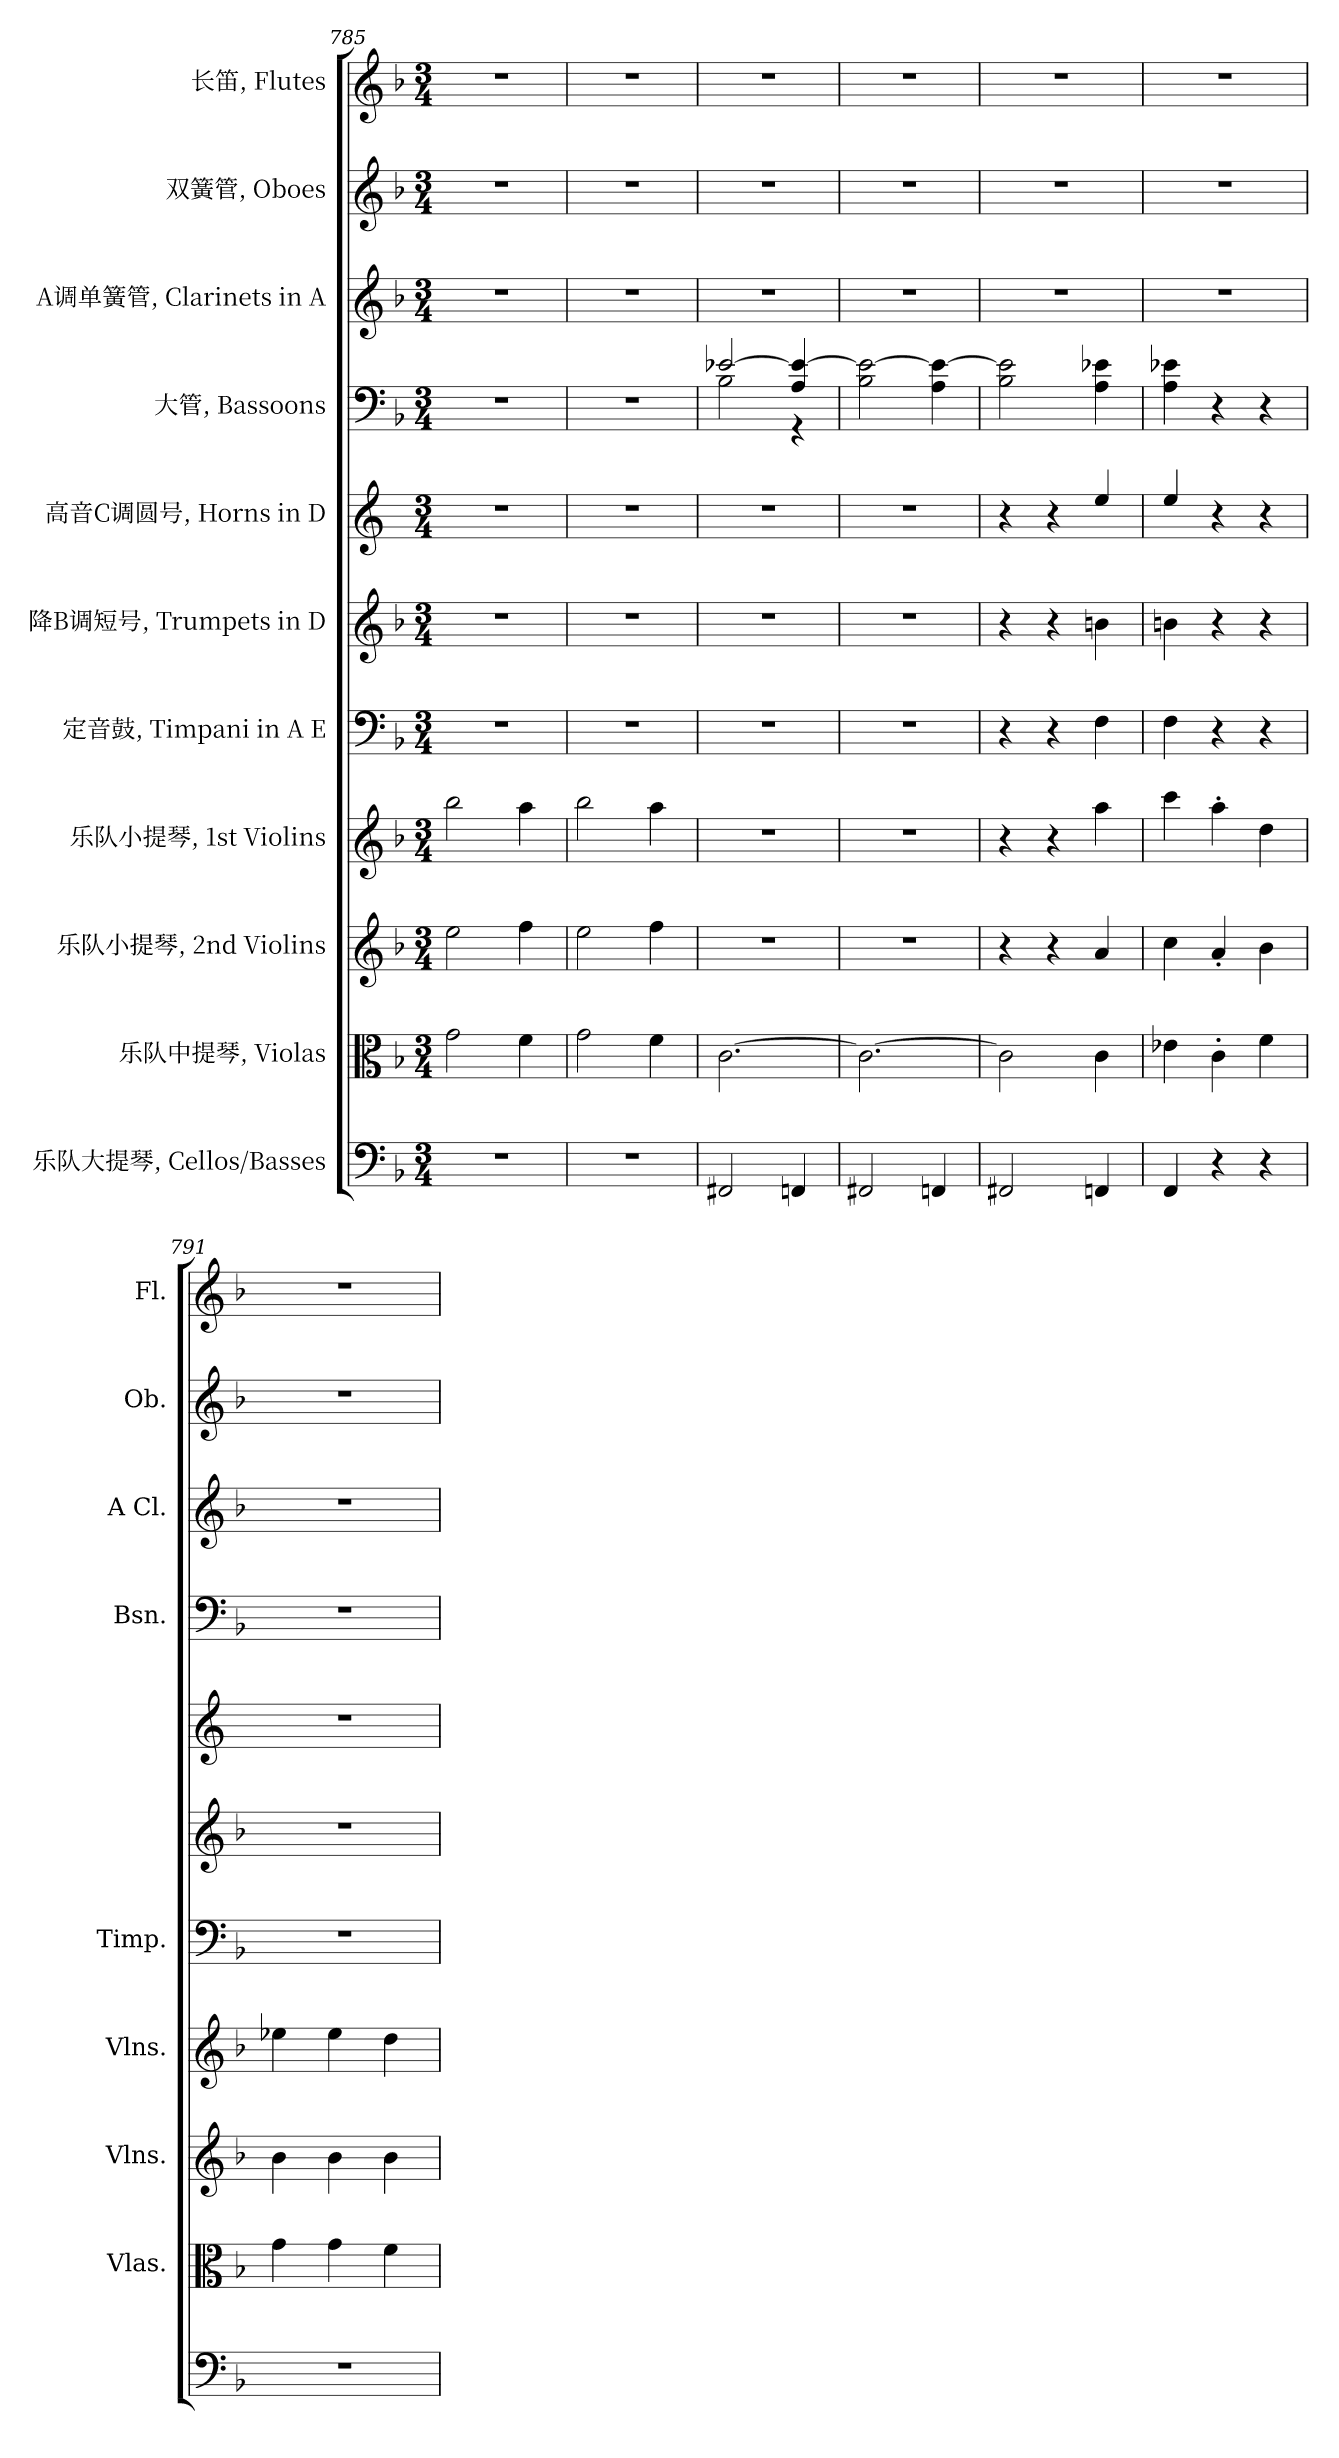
**kern	**kern	**kern	**kern	**kern	**kern	**kern	**kern	**kern	**kern	**kern
*part11	*part10	*part9	*part8	*part7	*part6	*part5	*part4	*part3	*part2	*part1
*staff11	*staff10	*staff9	*staff8	*staff7	*staff6	*staff5	*staff4	*staff3	*staff2	*staff1
*I"乐队大提琴, Cellos/Basses	*I"乐队中提琴, Violas	*I"乐队小提琴, 2nd Violins	*I"乐队小提琴, 1st Violins	*I"定音鼓, Timpani in A E	*I"降B调短号, Trumpets in D	*I"高音C调圆号, Horns in D	*I"大管, Bassoons	*I"A调单簧管, Clarinets in A	*I"双簧管, Oboes	*I"长笛, Flutes
*	*I'Vlas.	*I'Vlns.	*I'Vlns.	*I'Timp.	*	*	*I'Bsn.	*I'A Cl.	*I'Ob.	*I'Fl.
*clefF4	*clefC3	*clefG2	*clefG2	*clefF4	*clefG2	*clefG2	*clefF4	*clefG2	*clefG2	*clefG2
*	*	*	*	*	*ITrd1c2	*ITrd4c7	*	*ITrd2c3	*	*
*k[b-]	*k[b-]	*k[b-]	*k[b-]	*k[b-]	*k[b-e-a-]	*k[b-]	*k[b-]	*k[f#c#]	*k[b-]	*k[b-]
*M3/4	*M3/4	*M3/4	*M3/4	*M3/4	*M3/4	*M3/4	*M3/4	*M3/4	*M3/4	*M3/4
=785	=785	=785	=785	=785	=785	=785	=785	=785	=785	=785
2.r	2g\	2ee\	2bb-\	2.r	2.r	2.r	2.r	2.r	2.r	2.r
.	4f\	4ff\	4aa\	.	.	.	.	.	.	.
=786	=786	=786	=786	=786	=786	=786	=786	=786	=786	=786
2.r	2g\	2ee\	2bb-\	2.r	2.r	2.r	2.r	2.r	2.r	2.r
.	4f\	4ff\	4aa\	.	.	.	.	.	.	.
=787	=787	=787	=787	=787	=787	=787	=787	=787	=787	=787
*	*	*	*	*	*	*	*^	*	*	*
2FF#X/	[2.c\	2.r	2.r	2.r	2.r	2.r	[2e-X/	2B-\	2.r	2.r	2.r
4FFn/	.	.	.	.	.	.	4A/ 4e-/_	4r	.	.	.
*	*	*	*	*	*	*	*v	*v	*	*	*
=788	=788	=788	=788	=788	=788	=788	=788	=788	=788	=788
2FF#X/	2.c\_	2.r	2.r	2.r	2.r	2.r	2B-\ 2e-\_	2.r	2.r	2.r
4FFn/	.	.	.	.	.	.	4A\ 4e-\_	.	.	.
=789	=789	=789	=789	=789	=789	=789	=789	=789	=789	=789
2FF#X/	2c\]	4r	4r	4r	4r	4r	2B-\ 2e-\]	2.r	2.r	2.r
.	.	4r	4r	4r	4r	4r	.	.	.	.
4FFn/	4c\	4a/	4aa\	4F\	4an\	4a/	4A\ 4e-X\	.	.	.
!!LO:PB:g=z
=790	=790	=790	=790	=790	=790	=790	=790	=790	=790	=790
4FF/	4e-X\	4cc\	4ccc\	4F\	4an\	4a/	4A\ 4e-X\	2.r	2.r	2.r
4r	4c'\	4a'/	4aa'\	4r	4r	4r	4r	.	.	.
4r	4f\	4b-\	4dd\	4r	4r	4r	4r	.	.	.
=791	=791	=791	=791	=791	=791	=791	=791	=791	=791	=791
2.r	4g\	4b-\	4ee-X\	2.r	2.r	2.r	2.r	2.r	2.r	2.r
.	4g\	4b-\	4ee-\	.	.	.	.	.	.	.
.	4f\	4b-\	4dd\	.	.	.	.	.	.	.
=	=	=	=	=	=	=	=	=	=	=
*-	*-	*-	*-	*-	*-	*-	*-	*-	*-	*-
